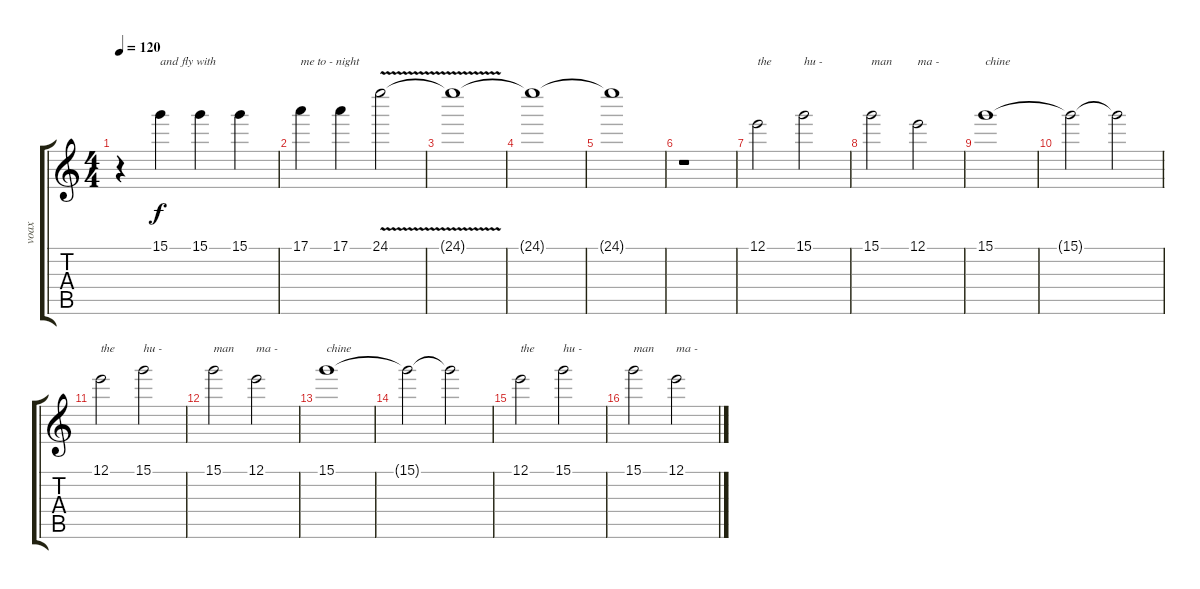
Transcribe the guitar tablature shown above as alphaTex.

\track ("voax" "voax") {instrument overdrivenguitar}
\staff {score tabs}
\tuning (E4 B3 G3 D3 A2 E2) {hide}
\ts (4 4)
\tempo 120
\clef g2
\ks c
r.4{dy f} 15.1.4{txt "and fly with"} 15.1.4 15.1.4 |
17.1.4{txt "me to - night"} 17.1.4 24.1{v}.2 |
24.1{t}.1{volume 0} |
24.1{t}.1 |
24.1{t}.1 |
r.1 |
12.1.2{txt "the" volume 15} 15.1.2{txt "hu - "} |
15.1.2{txt "man"} 12.1.2{txt "ma - "} |
15.1.1{txt "chine"} |
15.1{t}.2 15.1{t}.2{volume 5} |
12.1.2{txt "the" volume 15} 15.1.2{txt "hu - "} |
15.1.2{txt "man"} 12.1.2{txt "ma - "} |
15.1.1{txt "chine"} |
15.1{t}.2 15.1{t}.2{volume 5} |
12.1.2{txt "the" volume 15} 15.1.2{txt "hu - "} |
15.1.2{txt "man"} 12.1.2{txt "ma - "}
